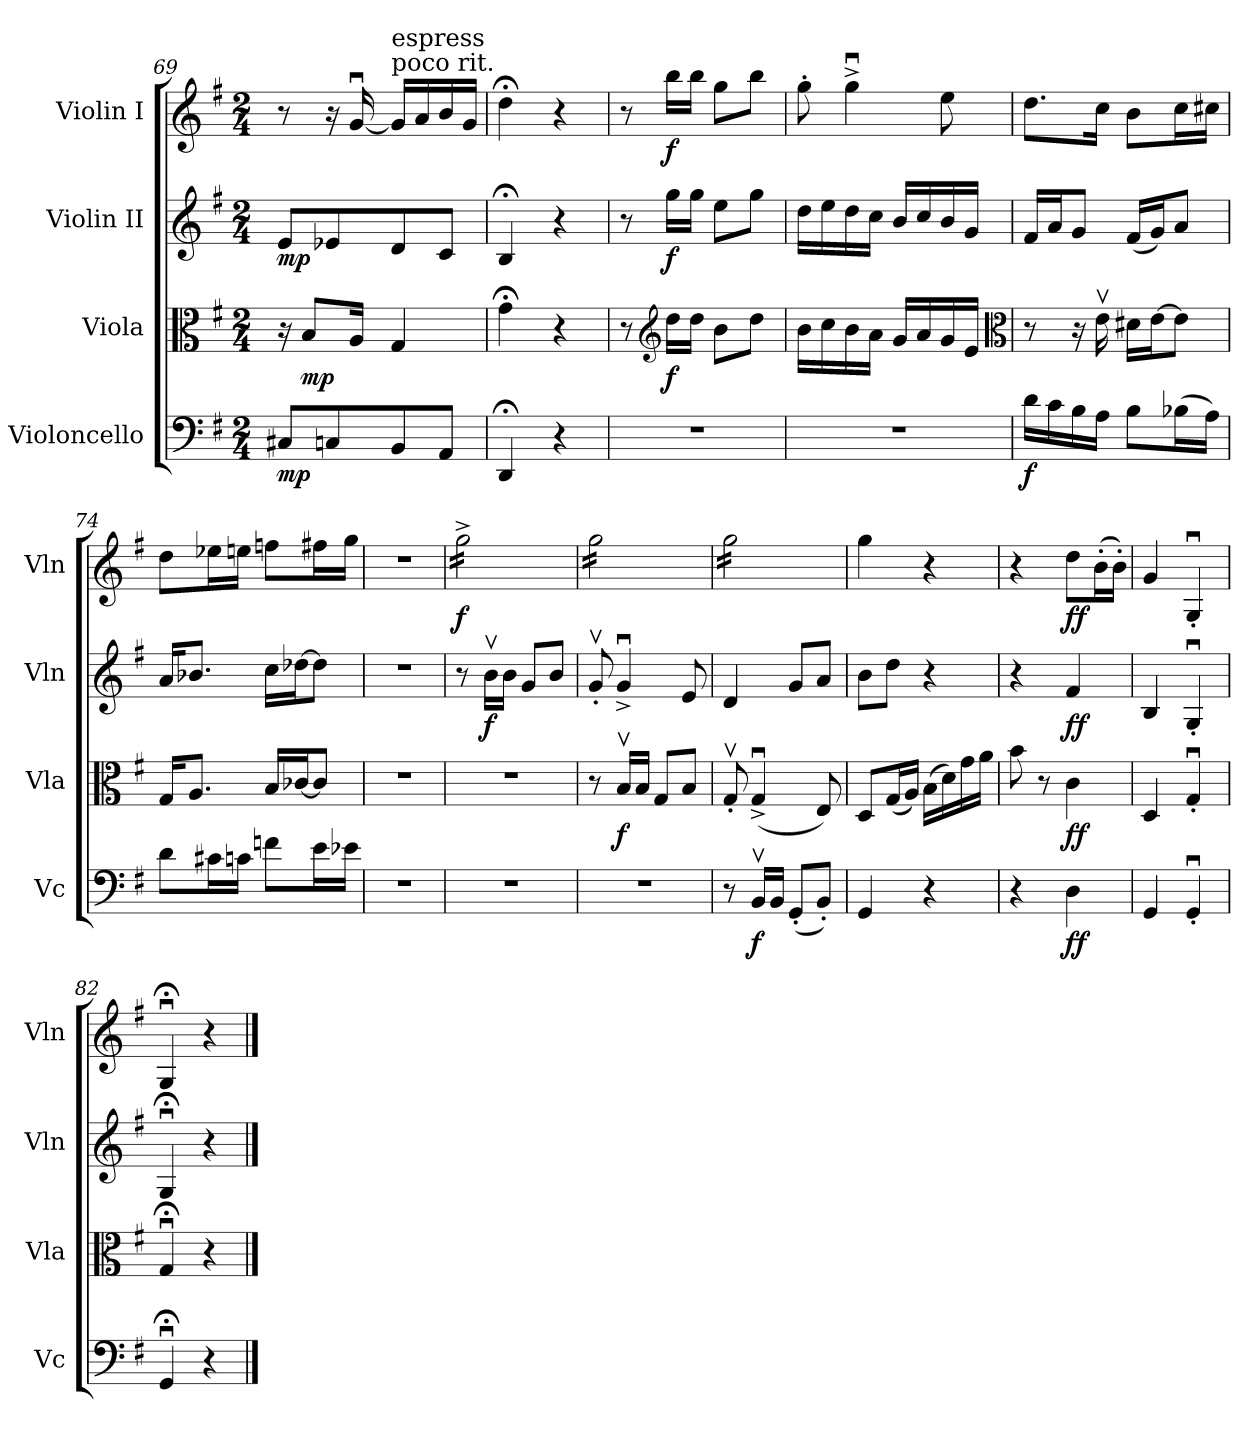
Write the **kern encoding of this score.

**kern	**dynam	**kern	**dynam	**kern	**dynam	**kern	**dynam
*part4	*part4	*part3	*part3	*part2	*part2	*part1	*part1
*staff4	*staff4	*staff3	*staff3	*staff2	*staff2	*staff1	*staff1
*I"Violoncello	*	*I"Viola	*	*I"Violin II	*	*I"Violin I	*
*I'Vc	*	*I'Vla	*	*I'Vln	*	*I'Vln	*
*clefF4	*	*clefC3	*	*clefG2	*	*clefG2	*
*k[f#]	*	*k[f#]	*	*k[f#]	*	*k[f#]	*
*M2/4	*	*M2/4	*	*M2/4	*	*M2/4	*
=69	=69	=69	=69	=69	=69	=69	=69
!	!LO:DY:b	!	!	!	!LO:DY:b	!	!
8C#X/L	mp	16r	.	8e/L	mp	8r	.
!	!	!	!LO:DY:b	!	!	!	!
.	.	8B/L	mp	.	.	.	.
8Cn/	.	.	.	8e-X/	.	16r	.
.	.	16A/Jk	.	.	.	[16gu/	.
!	!	!	!	!	!	!LO:TX:a:t=poco rit.	!
!	!	!	!	!	!	!LO:TX:a:t=espress	!
8BB/	.	4G/	.	8d/	.	16g/LL]	.
.	.	.	.	.	.	16a/	.
8AA/J	.	.	.	8c/J	.	16b/	.
.	.	.	.	.	.	16g/JJ	.
=70	=70	=70	=70	=70	=70	=70	=70
4DD;</	.	4g;<\	.	4B;</	.	4dd;<\	.
4r	.	4r	.	4r	.	4r	.
=71	=71	=71	=71	=71	=71	=71	=71
*	*	*	*	*	*	*MM144	*
2r	.	8r	.	8r	.	8r	.
*	*	*clefG2	*	*	*	*	*
!	!	!	!LO:DY:b	!	!LO:DY:b	!	!LO:DY:b
.	.	16dd\LL	f	16gg\LL	f	16bb\LL	f
.	.	16dd\JJ	.	16gg\JJ	.	16bb\JJ	.
.	.	8b\L	.	8ee\L	.	8gg\L	.
.	.	8dd\J	.	8gg\J	.	8bb\J	.
!!LO:LB:g=z
=72	=72	=72	=72	=72	=72	=72	=72
2r	.	16b\LL	.	16dd\LL	.	8gg'\	.
.	.	16cc\	.	16ee\	.	.	.
.	.	16b\	.	16dd\	.	4gg^u\	.
.	.	16a\JJ	.	16cc\JJ	.	.	.
.	.	16g/LL	.	16b/LL	.	.	.
.	.	16a/	.	16cc/	.	.	.
.	.	16g/	.	16b/	.	8ee\	.
.	.	16e/JJ	.	16g/JJ	.	.	.
*	*	*clefC3	*	*	*	*	*
=73	=73	=73	=73	=73	=73	=73	=73
!	!LO:DY:b	!	!	!	!	!	!
16d\LL	f	8r	.	16f#/LL	.	8.dd\L	.
16c\	.	.	.	16a/J	.	.	.
16B\	.	16r	.	8g/J	.	.	.
16A\JJ	.	16ev\	.	.	.	16cc\Jk	.
8B\L	.	16d#X\LL	.	(16f#/LL	.	8b\L	.
.	.	[16e\J	.	16g/J)	.	.	.
(16B-X\L	.	8e\J]	.	8a/J	.	16cc\L	.
16A\JJ)	.	.	.	.	.	16cc#X\JJ	.
=74	=74	=74	=74	=74	=74	=74	=74
8d\L	.	16G/KL	.	16a/KL	.	8dd\L	.
.	.	8.A/J	.	8.b-X/J	.	.	.
16c#X\L	.	.	.	.	.	16ee-X\L	.
16cn\JJ	.	.	.	.	.	16een\JJ	.
8fn\L	.	16B/LL	.	16cc\LL	.	8ffn\L	.
.	.	[16c-X/J	.	[16dd-X\J	.	.	.
16e\L	.	8c-/J]	.	8dd-\J]	.	16ff#X\L	.
16e-X\JJ	.	.	.	.	.	16gg\JJ	.
=75	=75	=75	=75	=75	=75	=75	=75
2r	.	2r	.	2r	.	2r	.
=76	=76	=76	=76	=76	=76	=76	=76
!	!	!	!	!	!	!	!LO:DY:b
*	*	*	*	*	*	*tremolo	*
2r	.	2r	.	8r	.	16gg^\LL	f
.	.	.	.	.	.	16gg^\	.
!	!	!	!	!	!LO:DY:b	!	!
.	.	.	.	16bv\LL	f	16gg^\	.
.	.	.	.	16b\JJ	.	16gg^\	.
.	.	.	.	8g/L	.	16gg^\	.
.	.	.	.	.	.	16gg^\	.
.	.	.	.	8b/J	.	16gg^\	.
.	.	.	.	.	.	16gg^\JJ	.
=77	=77	=77	=77	=77	=77	=77	=77
2r	.	8r	.	8g'v/	.	16gg\LL	.
.	.	.	.	.	.	16gg\	.
!	!	!	!LO:DY:b	!	!	!	!
.	.	16Bv/LL	f	4g^u/	.	16gg\	.
.	.	16B/JJ	.	.	.	16gg\	.
.	.	8G/L	.	.	.	16gg\	.
.	.	.	.	.	.	16gg\	.
.	.	8B/J	.	8e/	.	16gg\	.
.	.	.	.	.	.	16gg\JJ	.
!!LO:PB:g=z
=78	=78	=78	=78	=78	=78	=78	=78
8r	.	8G'v/	.	4d/	.	16gg\LL	.
.	.	.	.	.	.	16gg\	.
!	!LO:DY:b	!	!	!	!	!	!
16BBv/LL	f	(4G^u/	.	.	.	16gg\	.
16BB/JJ	.	.	.	.	.	16gg\	.
(8GG'/L	.	.	.	8g/L	.	16gg\	.
.	.	.	.	.	.	16gg\	.
8BB'/J)	.	8E/)	.	8a/J	.	16gg\	.
.	.	.	.	.	.	16gg\JJ	.
*	*	*	*	*	*	*Xtremolo	*
=79	=79	=79	=79	=79	=79	=79	=79
!	!	!	!LO:DY:b	!	!	!	!
4GG/	.	8D/L	cresc.	8b\L	.	4gg\	.
.	.	(16G/L	.	8dd\J	.	.	.
.	.	16A/JJ)	.	.	.	.	.
4r	.	(16B\LL	.	4r	.	4r	.
.	.	16d\)	.	.	.	.	.
.	.	16g\	.	.	.	.	.
.	.	16a\JJ	.	.	.	.	.
=80	=80	=80	=80	=80	=80	=80	=80
4r	.	8b\	.	4r	.	4r	.
.	.	8r	.	.	.	.	.
!	!LO:DY:b	!	!LO:DY:b	!	!LO:DY:b	!	!LO:DY:b
4D\	ff	4c\	ff	4f#/	ff	8dd\L	ff
.	.	.	.	.	.	(16b'\L	.
.	.	.	.	.	.	16b'\JJ)	.
=81	=81	=81	=81	=81	=81	=81	=81
4GG/	.	4D/	.	4B/	.	4g/	.
4GG'u/	.	4G'u/	.	4G'u/	.	4G'u/	.
=82	=82	=82	=82	=82	=82	=82	=82
4GG;<u/	.	4G;<u/	.	4G;<u/	.	4G;<u/	.
4r	.	4r	.	4r	.	4r	.
==	==	==	==	==	==	==	==
*-	*-	*-	*-	*-	*-	*-	*-
